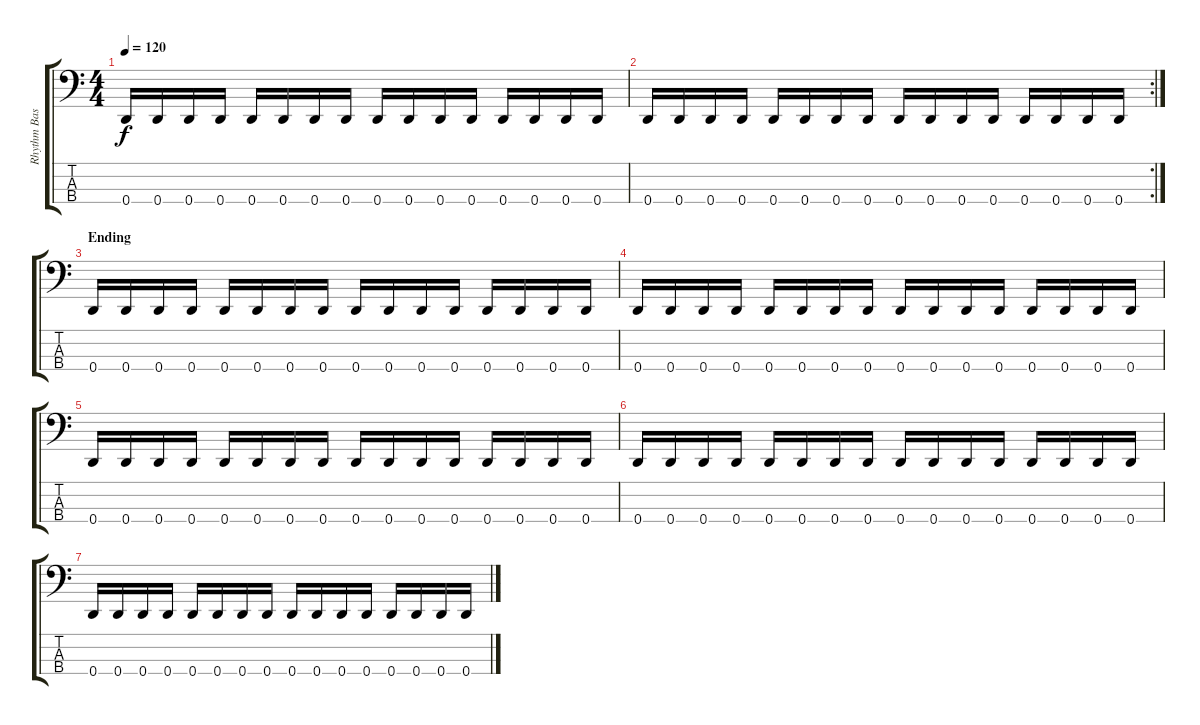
\track ("Rhythm Bass" "Rhythm Bas") {instrument electricbasspick}
\staff {score tabs}
\tuning (G2 D2 A1 D1) {hide}
\ts (4 4)
\tempo 120
\clef f4
\ks c
0.4.16{dy f} 0.4.16 0.4.16 0.4.16 0.4.16 0.4.16 0.4.16 0.4.16 0.4.16 0.4.16 0.4.16 0.4.16 0.4.16 0.4.16 0.4.16 0.4.16 |
\rc 2
0.4.16 0.4.16 0.4.16 0.4.16 0.4.16 0.4.16 0.4.16 0.4.16 0.4.16 0.4.16 0.4.16 0.4.16 0.4.16 0.4.16 0.4.16 0.4.16 |
\section ("" "Ending")
0.4.16 0.4.16 0.4.16 0.4.16 0.4.16 0.4.16 0.4.16 0.4.16 0.4.16 0.4.16 0.4.16 0.4.16 0.4.16 0.4.16 0.4.16 0.4.16 |
0.4.16 0.4.16 0.4.16 0.4.16 0.4.16 0.4.16 0.4.16 0.4.16 0.4.16 0.4.16 0.4.16 0.4.16 0.4.16 0.4.16 0.4.16 0.4.16 |
0.4.16 0.4.16 0.4.16 0.4.16 0.4.16 0.4.16 0.4.16 0.4.16 0.4.16 0.4.16 0.4.16 0.4.16 0.4.16 0.4.16 0.4.16 0.4.16 |
0.4.16 0.4.16 0.4.16 0.4.16 0.4.16 0.4.16 0.4.16 0.4.16 0.4.16 0.4.16 0.4.16 0.4.16 0.4.16 0.4.16 0.4.16 0.4.16 |
0.4.16 0.4.16 0.4.16 0.4.16 0.4.16 0.4.16 0.4.16 0.4.16 0.4.16 0.4.16 0.4.16 0.4.16 0.4.16 0.4.16 0.4.16 0.4.16
